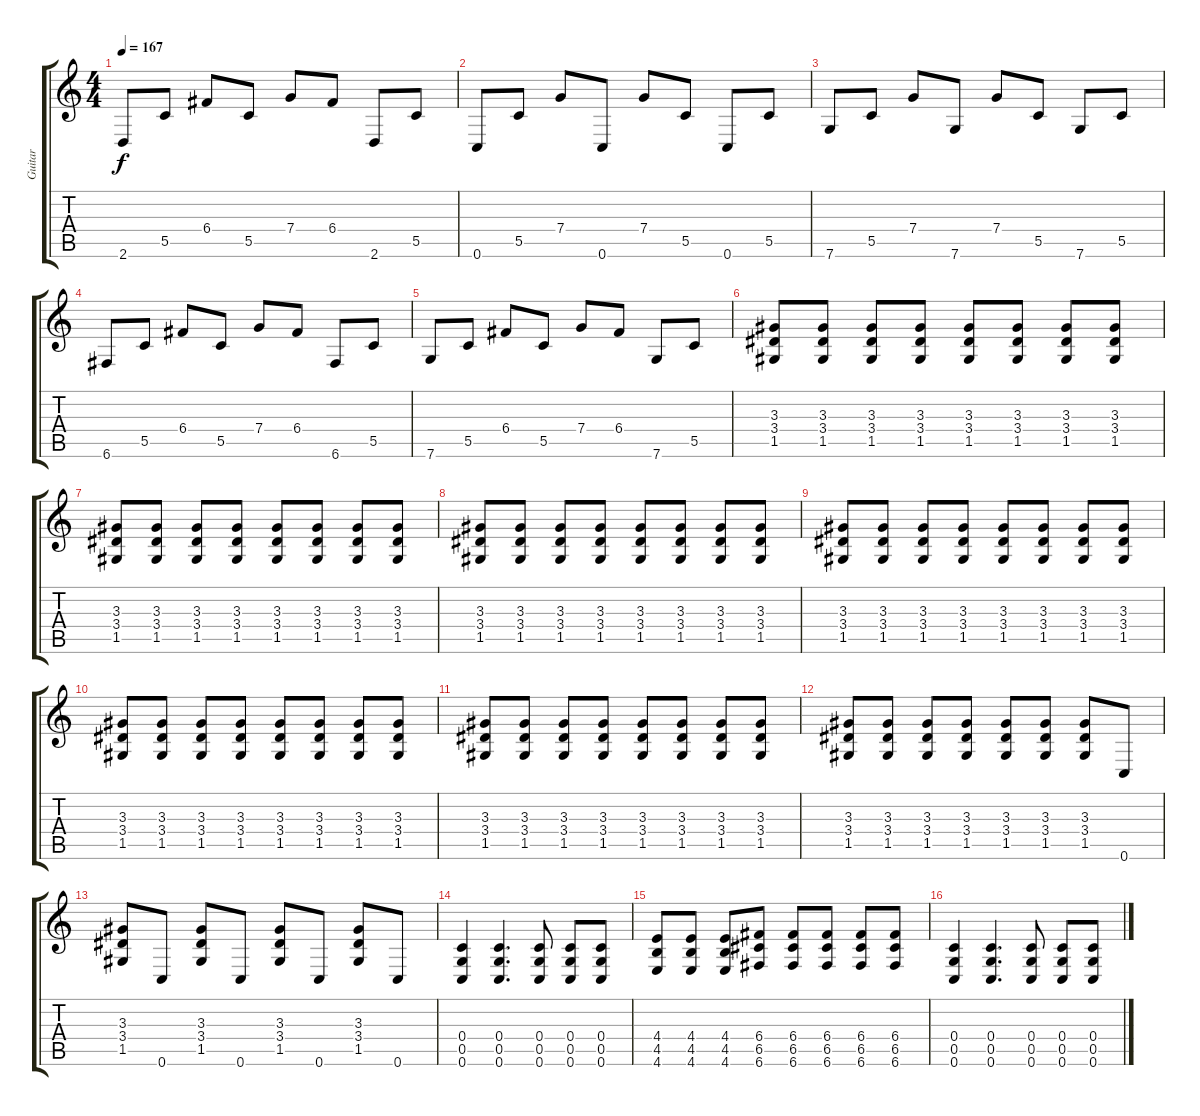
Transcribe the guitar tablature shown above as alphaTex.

\track ("Guitar" "Guitar") {instrument distortionguitar}
\staff {score tabs}
\tuning (D4 A3 F3 C3 G2 C2) {hide}
\ts (4 4)
\tempo 167
\clef g2
\ks c
2.6.8{dy f} 5.5.8 6.4.8 5.5.8 7.4.8 6.4.8 2.6.8 5.5.8 |
0.6.8 5.5.8 7.4.8 0.6.8 7.4.8 5.5.8 0.6.8 5.5.8 |
7.6.8 5.5.8 7.4.8 7.6.8 7.4.8 5.5.8 7.6.8 5.5.8 |
6.6.8 5.5.8 6.4.8 5.5.8 7.4.8 6.4.8 6.6.8 5.5.8 |
7.6.8 5.5.8 6.4.8 5.5.8 7.4.8 6.4.8 7.6.8 5.5.8 |
(3.3 3.4 1.5).8 (3.3 3.4 1.5).8 (3.3 3.4 1.5).8 (3.3 3.4 1.5).8 (3.3 3.4 1.5).8 (3.3 3.4 1.5).8 (3.3 3.4 1.5).8 (3.3 3.4 1.5).8 |
(3.3 3.4 1.5).8 (3.3 3.4 1.5).8 (3.3 3.4 1.5).8 (3.3 3.4 1.5).8 (3.3 3.4 1.5).8 (3.3 3.4 1.5).8 (3.3 3.4 1.5).8 (3.3 3.4 1.5).8 |
(3.3 3.4 1.5).8 (3.3 3.4 1.5).8 (3.3 3.4 1.5).8 (3.3 3.4 1.5).8 (3.3 3.4 1.5).8 (3.3 3.4 1.5).8 (3.3 3.4 1.5).8 (3.3 3.4 1.5).8 |
(3.3 3.4 1.5).8 (3.3 3.4 1.5).8 (3.3 3.4 1.5).8 (3.3 3.4 1.5).8 (3.3 3.4 1.5).8 (3.3 3.4 1.5).8 (3.3 3.4 1.5).8 (3.3 3.4 1.5).8 |
(3.3 3.4 1.5).8 (3.3 3.4 1.5).8 (3.3 3.4 1.5).8 (3.3 3.4 1.5).8 (3.3 3.4 1.5).8 (3.3 3.4 1.5).8 (3.3 3.4 1.5).8 (3.3 3.4 1.5).8 |
(3.3 3.4 1.5).8 (3.3 3.4 1.5).8 (3.3 3.4 1.5).8 (3.3 3.4 1.5).8 (3.3 3.4 1.5).8 (3.3 3.4 1.5).8 (3.3 3.4 1.5).8 (3.3 3.4 1.5).8 |
(3.3 3.4 1.5).8 (3.3 3.4 1.5).8 (3.3 3.4 1.5).8 (3.3 3.4 1.5).8 (3.3 3.4 1.5).8 (3.3 3.4 1.5).8 (3.3 3.4 1.5).8 0.6.8 |
(3.3 3.4 1.5).8 0.6.8 (3.3 3.4 1.5).8 0.6.8 (3.3 3.4 1.5).8 0.6.8 (3.3 3.4 1.5).8 0.6.8 |
(0.4 0.5 0.6).4 (0.4 0.5 0.6).4{d} (0.4 0.5 0.6).8 (0.4 0.5 0.6).8 (0.4 0.5 0.6).8 |
(4.4 4.5 4.6).8 (4.4 4.5 4.6).8 (4.4 4.5 4.6).8 (6.4 6.5 6.6).8 (6.4 6.5 6.6).8 (6.4 6.5 6.6).8 (6.4 6.5 6.6).8 (6.4 6.5 6.6).8 |
(0.4 0.5 0.6).4 (0.4 0.5 0.6).4{d} (0.4 0.5 0.6).8 (0.4 0.5 0.6).8 (0.4 0.5 0.6).8
